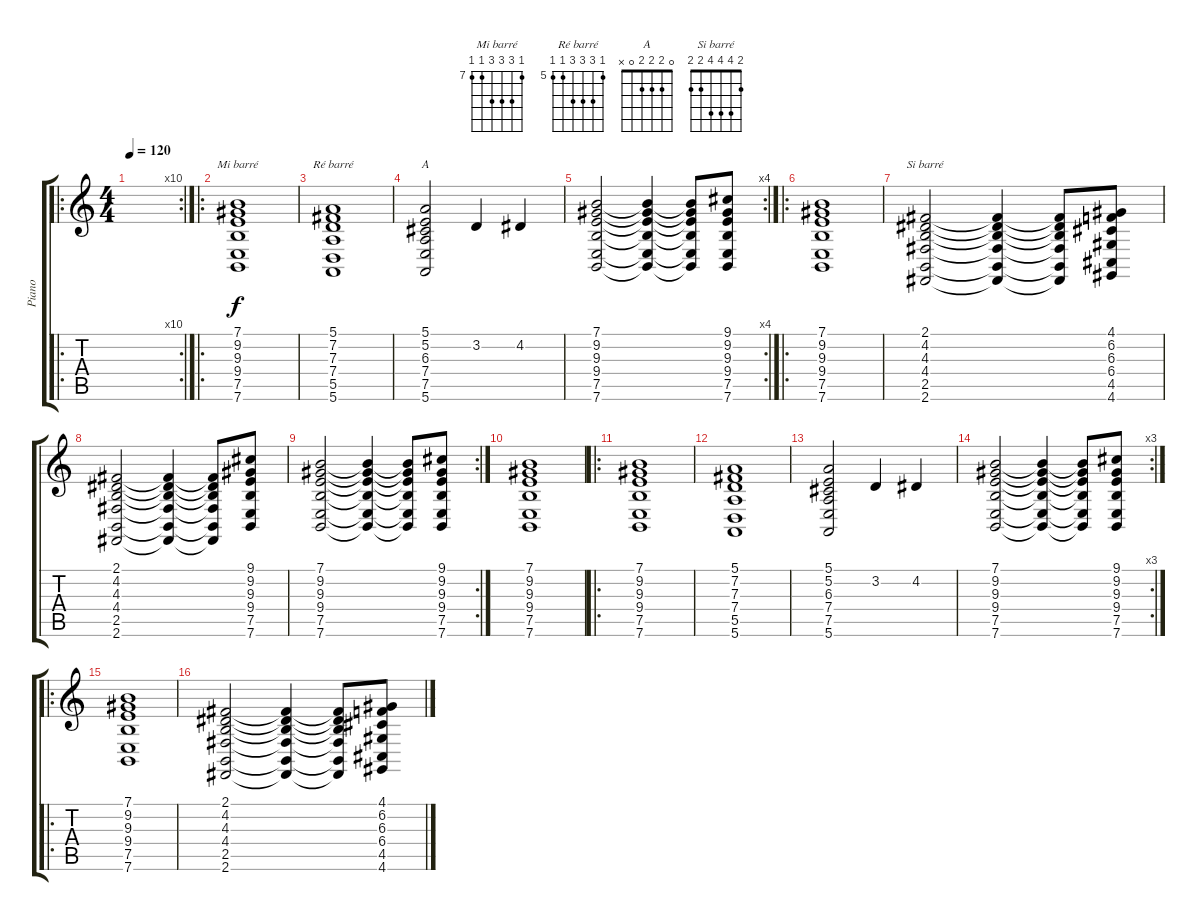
\track ("Piano" "Piano") {instrument acousticgrandpiano}
\staff {score tabs}
\tuning (E4 B3 G3 D3 A2 E2) {hide}
\chord ("Mi barré" 7 9 9 9 7 7) {firstfret 7}
\chord ("Ré barré" 5 7 7 7 5 5) {firstfret 5}
\chord ("A" 0 2 2 2 0 x)
\chord ("Si barré" 2 4 4 4 2 2)
\ro
\rc 10
\ts (4 4)
\tempo 120
\clef g2
\ks c
|
\ro
(7.1 9.2 9.3 9.4 7.5 7.6).1{ch "Mi barré"} |
(5.1 7.2 7.3 7.4 5.5 5.6).1{ch "Ré barré"} |
(5.1 5.2 6.3 7.4 7.5 5.6).2{ch "A"} 3.2.4 4.2.4 |
\rc 4
(7.1 9.2 9.3 9.4 7.5 7.6).2 (7.1{t} 9.2{t} 9.3{t} 9.4{t} 7.5{t} 7.6{t}).4 (7.1{t} 9.2{t} 9.3{t} 9.4{t} 7.5{t} 7.6{t}).8 (9.1 9.2 9.3 9.4 7.5 7.6).8 |
\ro
(7.1 9.2 9.3 9.4 7.5 7.6).1 |
(2.1 4.2 4.3 4.4 2.5 2.6).2{ch "Si barré"} (2.1{t} 4.2{t} 4.3{t} 4.4{t} 2.5{t} 2.6{t}).4 (2.1{t} 4.2{t} 4.3{t} 4.4{t} 2.5{t} 2.6{t}).8 (4.1 6.2 6.3 6.4 4.5 4.6).8 |
(2.1 4.2 4.3 4.4 2.5 2.6).2 (2.1{t} 4.2{t} 4.3{t} 4.4{t} 2.5{t} 2.6{t}).4 (2.1{t} 4.2{t} 4.3{t} 4.4{t} 2.5{t} 2.6{t}).8 (9.1 9.2 9.3 9.4 7.5 7.6).8 |
\rc 2
(7.1 9.2 9.3 9.4 7.5 7.6).2 (7.1{t} 9.2{t} 9.3{t} 9.4{t} 7.5{t} 7.6{t}).4 (7.1{t} 9.2{t} 9.3{t} 9.4{t} 7.5{t} 7.6{t}).8 (9.1 9.2 9.3 9.4 7.5 7.6).8 |
(7.1 9.2 9.3 9.4 7.5 7.6).1 |
\ro
(7.1 9.2 9.3 9.4 7.5 7.6).1 |
(5.1 7.2 7.3 7.4 5.5 5.6).1 |
(5.1 5.2 6.3 7.4 7.5 5.6).2 3.2.4 4.2.4 |
\rc 3
(7.1 9.2 9.3 9.4 7.5 7.6).2 (7.1{t} 9.2{t} 9.3{t} 9.4{t} 7.5{t} 7.6{t}).4 (7.1{t} 9.2{t} 9.3{t} 9.4{t} 7.5{t} 7.6{t}).8 (9.1 9.2 9.3 9.4 7.5 7.6).8 |
\ro
(7.1 9.2 9.3 9.4 7.5 7.6).1 |
(2.1 4.2 4.3 4.4 2.5 2.6).2 (2.1{t} 4.2{t} 4.3{t} 4.4{t} 2.5{t} 2.6{t}).4 (2.1{t} 4.2{t} 4.3{t} 4.4{t} 2.5{t} 2.6{t}).8 (4.1 6.2 6.3 6.4 4.5 4.6).8
